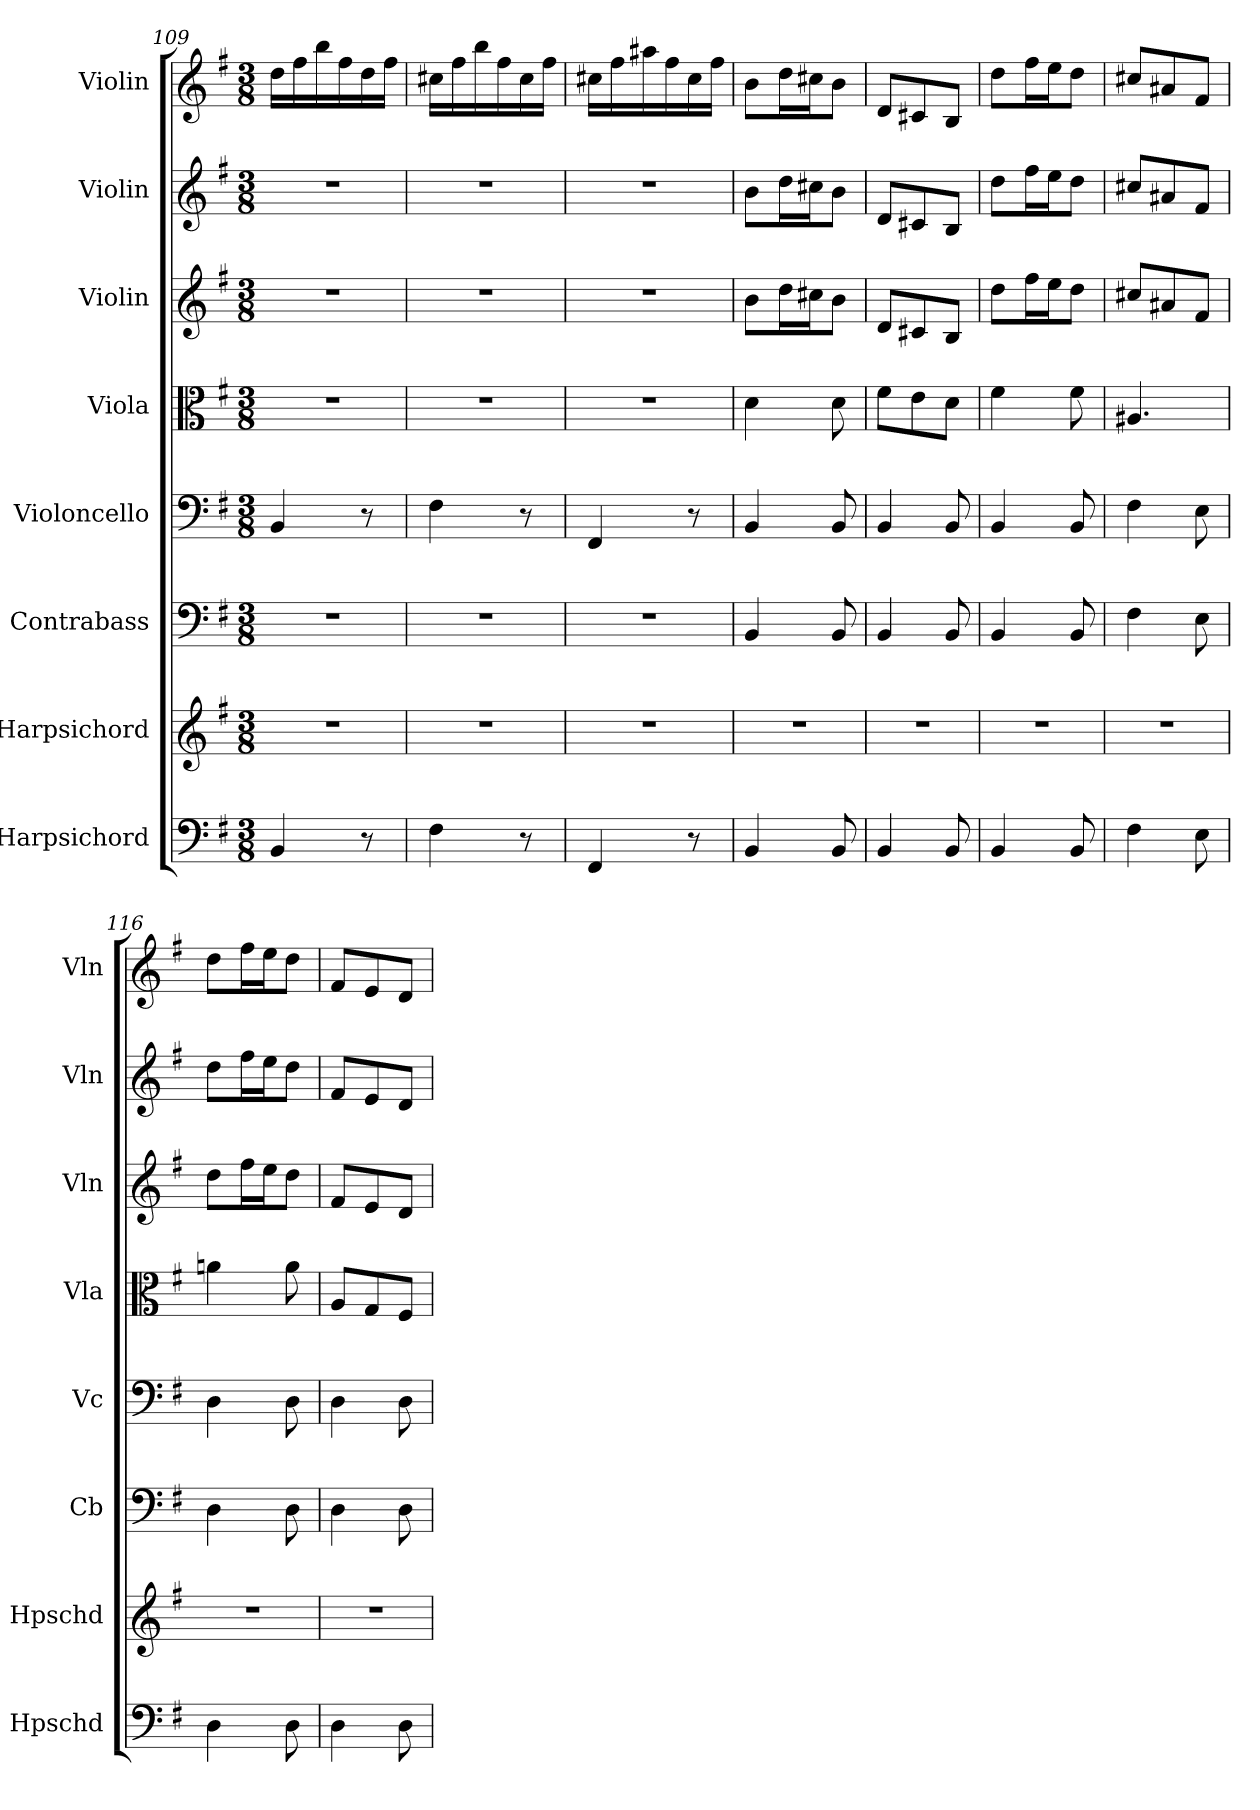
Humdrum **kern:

**kern	**kern	**kern	**kern	**kern	**kern	**kern	**kern
*part8	*part7	*part6	*part5	*part4	*part3	*part2	*part1
*staff8	*staff7	*staff6	*staff5	*staff4	*staff3	*staff2	*staff1
*I"Harpsichord	*I"Harpsichord	*I"Contrabass	*I"Violoncello	*I"Viola	*I"Violin	*I"Violin	*I"Violin
*I'Hpschd	*I'Hpschd	*I'Cb	*I'Vc	*I'Vla	*I'Vln	*I'Vln	*I'Vln
*clefF4	*clefG2	*clefF4	*clefF4	*clefC3	*clefG2	*clefG2	*clefG2
*k[f#]	*k[f#]	*k[f#]	*k[f#]	*k[f#]	*k[f#]	*k[f#]	*k[f#]
*M3/8	*M3/8	*M3/8	*M3/8	*M3/8	*M3/8	*M3/8	*M3/8
=109	=109	=109	=109	=109	=109	=109	=109
4BB/	4.r	4.r	4BB/	4.r	4.r	4.r	16dd\LL
.	.	.	.	.	.	.	16ff#\
.	.	.	.	.	.	.	16bb\
.	.	.	.	.	.	.	16ff#\
8r	.	.	8r	.	.	.	16dd\
.	.	.	.	.	.	.	16ff#\JJ
=110	=110	=110	=110	=110	=110	=110	=110
4F#\	4.r	4.r	4F#\	4.r	4.r	4.r	16cc#X\LL
.	.	.	.	.	.	.	16ff#\
.	.	.	.	.	.	.	16bb\
.	.	.	.	.	.	.	16ff#\
8r	.	.	8r	.	.	.	16cc#\
.	.	.	.	.	.	.	16ff#\JJ
=111	=111	=111	=111	=111	=111	=111	=111
4FF#/	4.r	4.r	4FF#/	4.r	4.r	4.r	16cc#X\LL
.	.	.	.	.	.	.	16ff#\
.	.	.	.	.	.	.	16aa#X\
.	.	.	.	.	.	.	16ff#\
8r	.	.	8r	.	.	.	16cc#\
.	.	.	.	.	.	.	16ff#\JJ
=112	=112	=112	=112	=112	=112	=112	=112
4BB/	4.r	4BB/	4BB/	4d\	8b\L	8b\L	8b\L
.	.	.	.	.	16dd\L	16dd\L	16dd\L
.	.	.	.	.	16cc#X\J	16cc#X\J	16cc#X\J
8BB/	.	8BB/	8BB/	8d\	8b\J	8b\J	8b\J
=113	=113	=113	=113	=113	=113	=113	=113
4BB/	4.r	4BB/	4BB/	8f#\L	8d/L	8d/L	8d/L
.	.	.	.	8e\	8c#X/	8c#X/	8c#X/
8BB/	.	8BB/	8BB/	8d\J	8B/J	8B/J	8B/J
=114	=114	=114	=114	=114	=114	=114	=114
4BB/	4.r	4BB/	4BB/	4f#\	8dd\L	8dd\L	8dd\L
.	.	.	.	.	16ff#\L	16ff#\L	16ff#\L
.	.	.	.	.	16ee\J	16ee\J	16ee\J
8BB/	.	8BB/	8BB/	8f#\	8dd\J	8dd\J	8dd\J
=115	=115	=115	=115	=115	=115	=115	=115
4F#\	4.r	4F#\	4F#\	4.A#X/	8cc#X/L	8cc#X/L	8cc#X/L
.	.	.	.	.	8a#X/	8a#X/	8a#X/
8E\	.	8E\	8E\	.	8f#/J	8f#/J	8f#/J
=116	=116	=116	=116	=116	=116	=116	=116
4D\	4.r	4D\	4D\	4an\	8dd\L	8dd\L	8dd\L
.	.	.	.	.	16ff#\L	16ff#\L	16ff#\L
.	.	.	.	.	16ee\J	16ee\J	16ee\J
8D\	.	8D\	8D\	8a\	8dd\J	8dd\J	8dd\J
=117	=117	=117	=117	=117	=117	=117	=117
4D\	4.r	4D\	4D\	8A/L	8f#/L	8f#/L	8f#/L
.	.	.	.	8G/	8e/	8e/	8e/
8D\	.	8D\	8D\	8F#/J	8d/J	8d/J	8d/J
=	=	=	=	=	=	=	=
*-	*-	*-	*-	*-	*-	*-	*-
